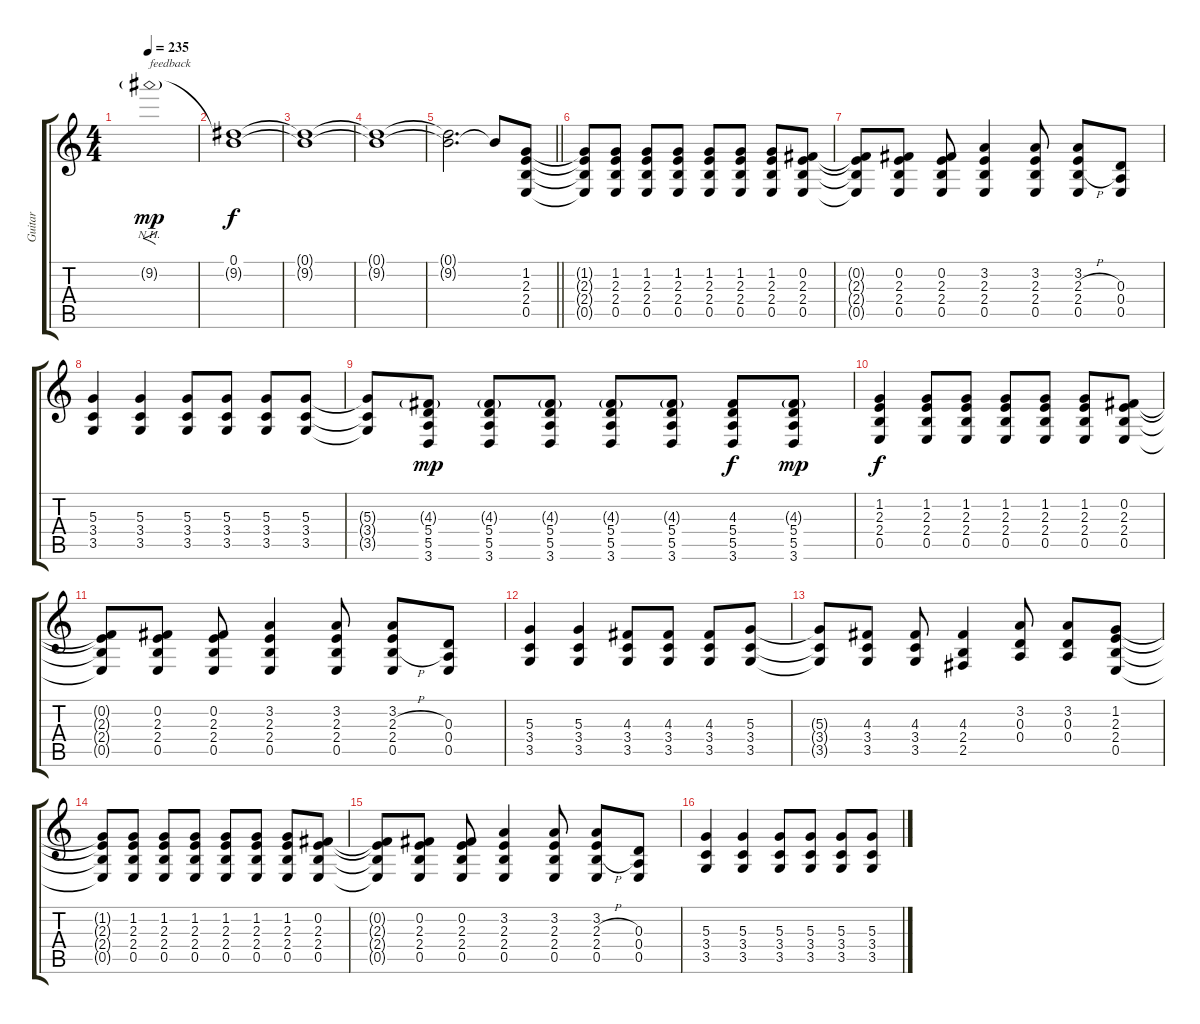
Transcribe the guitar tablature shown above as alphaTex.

\track ("Guitar" "Guitar") {instrument distortionguitar}
\staff {score tabs}
\tuning (B3 Gb3 D3 A2 E2 B1) {hide}
\ts (4 4)
\tempo 235
\clef g2
\ks c
9.2{nh g}.1{f txt "feedback" dy mp instrument distortionguitar} |
(0.1 9.2{t}).1{dy f} |
(0.1{t} 9.2{t}).1 |
(0.1{t} 9.2{t}).1 |
\barLineRight lightlight
(0.1{t} 9.2{t}).2{d} 0.1{t}.8 (1.2 2.3 2.4 0.5).8 |
\section ("" "")
(1.2{t} 2.3{t} 2.4{t} 0.5{t}).8 (1.2 2.3 2.4 0.5).8 (1.2 2.3 2.4 0.5).8 (1.2 2.3 2.4 0.5).8 (1.2 2.3 2.4 0.5).8 (1.2 2.3 2.4 0.5).8 (1.2 2.3 2.4 0.5).8 (0.2 2.3 2.4 0.5).8 |
(0.2{t} 2.3{t} 2.4{t} 0.5{t}).8 (0.2 2.3 2.4 0.5).8 (0.2 2.3 2.4 0.5).8 (3.2 2.3 2.4 0.5).4 (3.2 2.3 2.4 0.5).8 (3.2 2.3{h} 2.4{h} 0.5).8 (0.3 0.4 0.5).8 |
(5.3 3.4 3.5).4 (5.3 3.4 3.5).4 (5.3 3.4 3.5).8 (5.3 3.4 3.5).8 (5.3 3.4 3.5).8 (5.3 3.4 3.5).8 |
(5.3{t} 3.4{t} 3.5{t}).8 (4.3{g} 5.4 5.5 3.6).8{dy mp} (4.3{g} 5.4 5.5 3.6).8 (4.3{g} 5.4 5.5 3.6).8 (4.3{g} 5.4 5.5 3.6).8 (4.3{g} 5.4 5.5 3.6).8 (4.3 5.4 5.5 3.6).8{dy f} (4.3{g} 5.4 5.5 3.6).8{dy mp} |
(1.2 2.3 2.4 0.5).4{dy f} (1.2 2.3 2.4 0.5).8 (1.2 2.3 2.4 0.5).8 (1.2 2.3 2.4 0.5).8 (1.2 2.3 2.4 0.5).8 (1.2 2.3 2.4 0.5).8 (0.2 2.3 2.4 0.5).8 |
(0.2{t} 2.3{t} 2.4{t} 0.5{t}).8 (0.2 2.3 2.4 0.5).8 (0.2 2.3 2.4 0.5).8 (3.2 2.3 2.4 0.5).4 (3.2 2.3 2.4 0.5).8 (3.2 2.3{h} 2.4{h} 0.5).8 (0.3 0.4 0.5).8 |
(5.3 3.4 3.5).4 (5.3 3.4 3.5).4 (4.3 3.4 3.5).8 (4.3 3.4 3.5).8 (4.3 3.4 3.5).8 (5.3 3.4 3.5).8 |
(5.3{t} 3.4{t} 3.5{t}).8 (4.3 3.4 3.5).8 (4.3 3.4 3.5).8 (4.3 2.4 2.5).4 (3.2 0.3 0.4).8 (3.2 0.3 0.4).8 (1.2 2.3 2.4 0.5).8 |
(1.2{t} 2.3{t} 2.4{t} 0.5{t}).8 (1.2 2.3 2.4 0.5).8 (1.2 2.3 2.4 0.5).8 (1.2 2.3 2.4 0.5).8 (1.2 2.3 2.4 0.5).8 (1.2 2.3 2.4 0.5).8 (1.2 2.3 2.4 0.5).8 (0.2 2.3 2.4 0.5).8 |
(0.2{t} 2.3{t} 2.4{t} 0.5{t}).8 (0.2 2.3 2.4 0.5).8 (0.2 2.3 2.4 0.5).8 (3.2 2.3 2.4 0.5).4 (3.2 2.3 2.4 0.5).8 (3.2 2.3{h} 2.4{h} 0.5).8 (0.3 0.4 0.5).8 |
(5.3 3.4 3.5).4 (5.3 3.4 3.5).4 (5.3 3.4 3.5).8 (5.3 3.4 3.5).8 (5.3 3.4 3.5).8 (5.3 3.4 3.5).8
